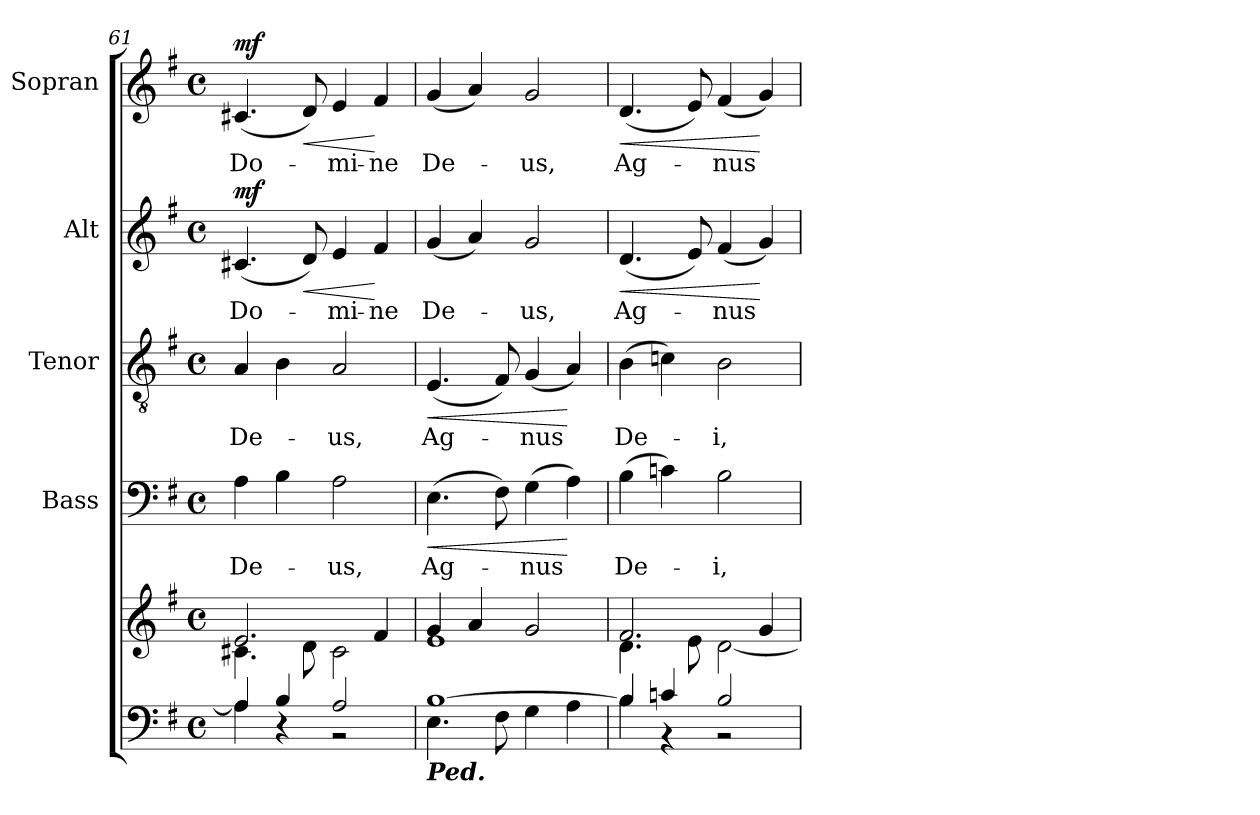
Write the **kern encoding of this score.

**kern	**kern	**kern	**text	**dynam	**kern	**text	**dynam	**kern	**text	**dynam	**kern	**text	**dynam
*part5	*part5	*part4	*part4	*part4	*part3	*part3	*part3	*part2	*part2	*part2	*part1	*part1	*part1
*staff6	*staff5	*staff4	*staff4	*staff4	*staff3	*staff3	*staff3	*staff2	*staff2	*staff2	*staff1	*staff1	*staff1
*	*	*I"Bass	*	*	*I"Tenor	*	*	*I"Alt	*	*	*I"Sopran	*	*
*	*	*I'B.	*	*	*I'T.	*	*	*I'A.	*	*	*I'S.	*	*
*clefF4	*clefG2	*clefF4	*	*	*clefGv2	*	*	*clefG2	*	*	*clefG2	*	*
*k[f#]	*k[f#]	*k[f#]	*	*	*k[f#]	*	*	*k[f#]	*	*	*k[f#]	*	*
*G:	*G:	*G:	*	*	*G:	*	*	*G:	*	*	*G:	*	*
*M4/4	*M4/4	*M4/4	*	*	*M4/4	*	*	*M4/4	*	*	*M4/4	*	*
*met(c)	*met(c)	*met(c)	*	*	*met(c)	*	*	*met(c)	*	*	*met(c)	*	*
=61	=61	=61	=61	=61	=61	=61	=61	=61	=61	=61	=61	=61	=61
*^	*^	*	*	*	*	*	*	*	*	*	*	*	*
!	!	!	!	!	!LO:LY:b	!	!	!LO:LY:b	!	!	!LO:LY:b	!LO:DY:a	!	!LO:LY:b	!LO:DY:a
4A/]	4A\	2.e/	4.c#X\	4A\	De-	.	4A/	De-	.	(<4.c#X/	Do-	mf	(<4.c#X/	Do-	mf
4B/	4rC	.	.	4B\	.	.	4B\	.	.	.	.	.	.	.	.
!	!	!	!	!	!	!	!	!	!	!	!	!LO:HP:b	!	!	!LO:HP:b
.	.	.	8d\	.	.	.	.	.	.	8d/)	.	<	8d/)	.	<
!	!	!	!	!	!LO:LY:b	!	!	!LO:LY:b	!	!	!LO:LY:b	!	!	!LO:LY:b	!
2A/	2r	.	2c#\	2A\	-us,	.	2A/	-us,	.	4e/	-mi-	.	4e/	-mi-	.
!	!	!	!	!	!	!	!	!	!	!	!LO:LY:b	!	!	!LO:LY:b	!
.	.	4f#/	.	.	.	.	.	.	.	4f#/	-ne	[	4f#/	-ne	[
=62	=62	=62	=62	=62	=62	=62	=62	=62	=62	=62	=62	=62	=62	=62	=62
!LO:TX:b:Bi:t=Ped.	!	!	!	!	!	!	!	!	!	!	!	!	!	!	!
!	!	!	!	!	!LO:LY:b	!LO:HP:b	!	!LO:LY:b	!LO:HP:b	!	!LO:LY:b	!	!	!LO:LY:b	!
[>1B	4.E\	4g/	1e	(>4.E\	Ag-	<	(<4.E/	Ag-	<	(<4g/	De-	.	(<4g/	De-	.
.	.	4a/	.	.	.	.	.	.	.	4a/)	.	.	4a/)	.	.
.	8F#\	.	.	8F#\)	.	.	8F#/)	.	.	.	.	.	.	.	.
!	!	!	!	!	!LO:LY:b	!	!	!LO:LY:b	!	!	!LO:LY:b	!	!	!LO:LY:b	!
.	4G\	2g/	.	(>4G\	-nus	.	(<4G/	-nus	.	2g/	-us,	.	2g/	-us,	.
.	4A\	.	.	4A\)	.	[	4A/)	.	[	.	.	.	.	.	.
=63	=63	=63	=63	=63	=63	=63	=63	=63	=63	=63	=63	=63	=63	=63	=63
!	!	!	!	!	!LO:LY:b	!	!	!LO:LY:b	!	!	!LO:LY:b	!LO:HP:b	!	!LO:LY:b	!LO:HP:b
4B/]	4B\	2.f#/	4.d\	(>4B\	De-	.	(>4B\	De-	.	(<4.d/	Ag-	<	(<4.d/	Ag-	<
4cn/	4r	.	.	4cn\)	.	.	4cn\)	.	.	.	.	.	.	.	.
.	.	.	8e\	.	.	.	.	.	.	8e/)	.	.	8e/)	.	.
!	!	!	!	!	!LO:LY:b	!	!	!LO:LY:b	!	!	!LO:LY:b	!	!	!LO:LY:b	!
2B/	2r	.	[<2d\	2B\	-i,	.	2B\	-i,	.	(<4f#/	-nus	.	(<4f#/	-nus	.
.	.	4g/	.	.	.	.	.	.	.	4g/)	.	[	4g/)	.	[
*v	*v	*	*	*	*	*	*	*	*	*	*	*	*	*	*
*	*v	*v	*	*	*	*	*	*	*	*	*	*	*	*
=	=	=	=	=	=	=	=	=	=	=	=	=	=
*-	*-	*-	*-	*-	*-	*-	*-	*-	*-	*-	*-	*-	*-
